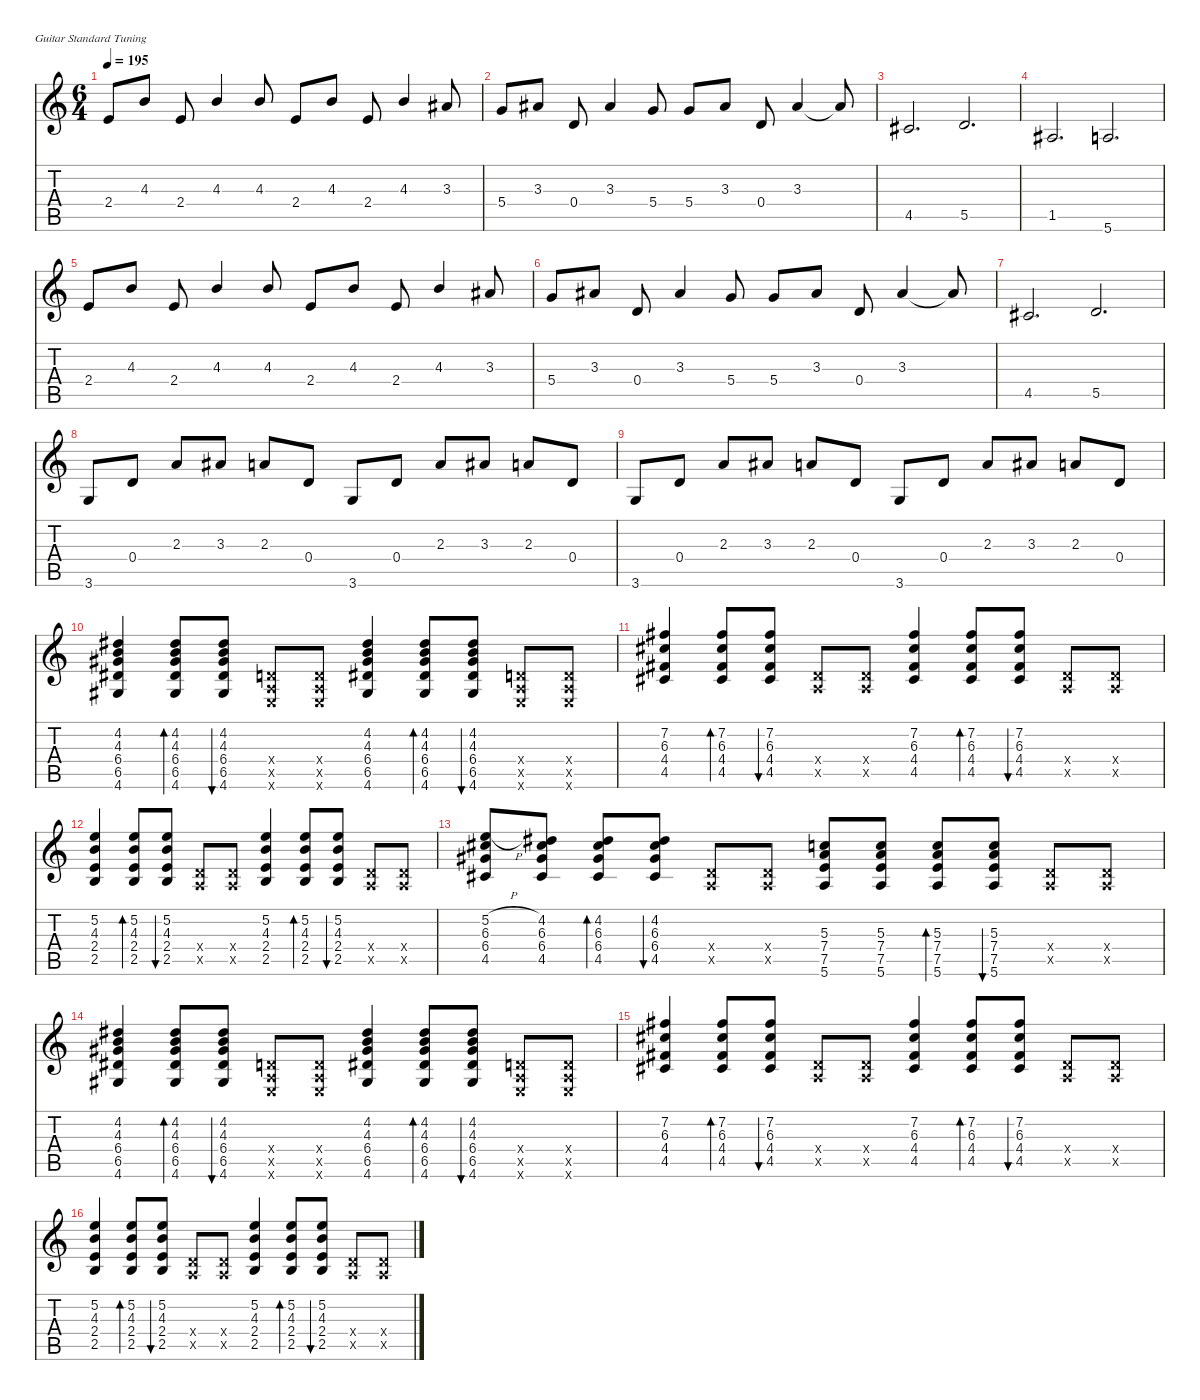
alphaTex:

\defaultSystemsLayout 4
\hideDynamics
\bracketExtendMode nobrackets
\singleTrackTrackNamePolicy hidden
\multiTrackTrackNamePolicy hidden
\firstSystemTrackNameMode fullname
\firstSystemTrackNameOrientation horizontal
\otherSystemsTrackNameOrientation horizontal
\track ("Guitar 1" "dist.guit.") {instrument distortionguitar}
\staff {score tabs}
\tuning (E4 B3 G3 D3 A2 E2)
\ts (6 4)
\tempo 195
\clef g2
\ks c
2.4.8{dy f beam Up} 4.3.8{beam Up} 2.4.8{beam Up} 4.3.4{beam Up} 4.3.8{beam Up} 2.4.8{beam Up} 4.3.8{beam Up} 2.4.8{beam Up} 4.3.4{beam Up} 3.3{acc #}.8{beam Up} |
5.4.8{beam Up} 3.3{acc #}.8{beam Up} 0.4.8{beam Up} 3.3{acc #}.4{beam Up} 5.4.8{beam Up} 5.4.8{beam Up} 3.3{acc #}.8{beam Up} 0.4.8{beam Up} 3.3{acc #}.4{beam Up} 3.3{t acc #}.8{beam Up} |
4.5{acc #}.2{d beam Up} 5.5.2{d beam Up} |
1.5{acc #}.2{d beam Up} 5.6.2{d beam Up} |
2.4.8{beam Up} 4.3.8{beam Up} 2.4.8{beam Up} 4.3.4{beam Up} 4.3.8{beam Up} 2.4.8{beam Up} 4.3.8{beam Up} 2.4.8{beam Up} 4.3.4{beam Up} 3.3{acc #}.8{beam Up} |
5.4.8{beam Up} 3.3{acc #}.8{beam Up} 0.4.8{beam Up} 3.3{acc #}.4{beam Up} 5.4.8{beam Up} 5.4.8{beam Up} 3.3{acc #}.8{beam Up} 0.4.8{beam Up} 3.3{acc #}.4{beam Up} 3.3{t acc #}.8{beam Up} |
4.5{acc #}.2{d beam Up} 5.5.2{d beam Up} |
3.6.8{instrument acousticguitarsteel beam Up} 0.4.8{beam Up} 2.3.8{beam Up} 3.3{acc #}.8{beam Up} 2.3.8{beam Up} 0.4.8{beam Up} 3.6.8{beam Up} 0.4.8{beam Up} 2.3.8{beam Up} 3.3{acc #}.8{beam Up} 2.3.8{beam Up} 0.4.8{beam Up} |
3.6.8{beam Up} 0.4.8{beam Up} 2.3.8{beam Up} 3.3{acc #}.8{beam Up} 2.3.8{beam Up} 0.4.8{beam Up} 3.6.8{beam Up} 0.4.8{beam Up} 2.3.8{beam Up} 3.3{acc #}.8{beam Up} 2.3.8{beam Up} 0.4.8{beam Up} |
(4.2{acc #} 4.3 6.4{acc #} 6.5{acc #} 4.6{acc #}).4{instrument distortionguitar beam Up} (4.2{acc #} 4.3 6.4{acc #} 6.5{acc #} 4.6{acc #}).8{bd 60 beam Up} (4.2{acc #} 4.3 6.4{acc #} 6.5{acc #} 4.6{acc #}).8{bu 60 beam Up} (0.4{x} 0.5{x} 0.6{x}).8{beam Up} (0.4{x} 0.5{x} 0.6{x}).8{beam Up} (4.2{acc #} 4.3 6.4{acc #} 6.5{acc #} 4.6{acc #}).4{beam Up} (4.2{acc #} 4.3 6.4{acc #} 6.5{acc #} 4.6{acc #}).8{bd 60 beam Up} (4.2{acc #} 4.3 6.4{acc #} 6.5{acc #} 4.6{acc #}).8{bu 60 beam Up} (0.4{x} 0.5{x} 0.6{x}).8{beam Up} (0.4{x} 0.5{x} 0.6{x}).8{beam Up} |
(7.2{acc #} 6.3{acc #} 4.4{acc #} 4.5{acc #}).4{beam Up} (7.2{acc #} 6.3{acc #} 4.4{acc #} 4.5{acc #}).8{bd 60 beam Up} (7.2{acc #} 6.3{acc #} 4.4{acc #} 4.5{acc #}).8{bu 60 beam Up} (0.4{x} 0.5{x}).8{beam Up} (0.4{x} 0.5{x}).8{beam Up} (7.2{acc #} 6.3{acc #} 4.4{acc #} 4.5{acc #}).4{beam Up} (7.2{acc #} 6.3{acc #} 4.4{acc #} 4.5{acc #}).8{bd 60 beam Up} (7.2{acc #} 6.3{acc #} 4.4{acc #} 4.5{acc #}).8{bu 60 beam Up} (0.4{x} 0.5{x}).8{beam Up} (0.4{x} 0.5{x}).8{beam Up} |
(5.2 4.3 2.4 2.5).4{beam Up} (5.2 4.3 2.4 2.5).8{bd 60 beam Up} (5.2 4.3 2.4 2.5).8{bu 60 beam Up} (0.4{x} 0.5{x}).8{beam Up} (0.4{x} 0.5{x}).8{beam Up} (5.2 4.3 2.4 2.5).4{beam Up} (5.2 4.3 2.4 2.5).8{bd 60 beam Up} (5.2 4.3 2.4 2.5).8{bu 60 beam Up} (0.4{x} 0.5{x}).8{beam Up} (0.4{x} 0.5{x}).8{beam Up} |
(5.2{h} 6.3{acc #} 6.4{acc #} 4.5{acc #}).8{beam Up} (4.2{acc #} 6.3{acc #} 6.4{acc #} 4.5{acc #}).8{beam Up} (4.2{acc #} 6.3{acc #} 6.4{acc #} 4.5{acc #}).8{bd 60 beam Up} (4.2{acc #} 6.3{acc #} 6.4{acc #} 4.5{acc #}).8{bu 60 beam Up} (0.4{x} 0.5{x}).8{beam Up} (0.4{x} 0.5{x}).8{beam Up} (5.3 7.4 7.5 5.6).8{beam Up} (5.3 7.4 7.5 5.6).8{beam Up} (5.3 7.4 7.5 5.6).8{bd 60 beam Up} (5.3 7.4 7.5 5.6).8{bu 60 beam Up} (0.4{x} 0.5{x}).8{beam Up} (0.4{x} 0.5{x}).8{beam Up} |
(4.2{acc #} 4.3 6.4{acc #} 6.5{acc #} 4.6{acc #}).4{beam Up} (4.2{acc #} 4.3 6.4{acc #} 6.5{acc #} 4.6{acc #}).8{bd 60 beam Up} (4.2{acc #} 4.3 6.4{acc #} 6.5{acc #} 4.6{acc #}).8{bu 60 beam Up} (0.4{x} 0.5{x} 0.6{x}).8{beam Up} (0.4{x} 0.5{x} 0.6{x}).8{beam Up} (4.2{acc #} 4.3 6.4{acc #} 6.5{acc #} 4.6{acc #}).4{beam Up} (4.2{acc #} 4.3 6.4{acc #} 6.5{acc #} 4.6{acc #}).8{bd 60 beam Up} (4.2{acc #} 4.3 6.4{acc #} 6.5{acc #} 4.6{acc #}).8{bu 60 beam Up} (0.4{x} 0.5{x} 0.6{x}).8{beam Up} (0.4{x} 0.5{x} 0.6{x}).8{beam Up} |
(7.2{acc #} 6.3{acc #} 4.4{acc #} 4.5{acc #}).4{beam Up} (7.2{acc #} 6.3{acc #} 4.4{acc #} 4.5{acc #}).8{bd 60 beam Up} (7.2{acc #} 6.3{acc #} 4.4{acc #} 4.5{acc #}).8{bu 60 beam Up} (0.4{x} 0.5{x}).8{beam Up} (0.4{x} 0.5{x}).8{beam Up} (7.2{acc #} 6.3{acc #} 4.4{acc #} 4.5{acc #}).4{beam Up} (7.2{acc #} 6.3{acc #} 4.4{acc #} 4.5{acc #}).8{bd 60 beam Up} (7.2{acc #} 6.3{acc #} 4.4{acc #} 4.5{acc #}).8{bu 60 beam Up} (0.4{x} 0.5{x}).8{beam Up} (0.4{x} 0.5{x}).8{beam Up} |
(5.2 4.3 2.4 2.5).4{beam Up} (5.2 4.3 2.4 2.5).8{bd 60 beam Up} (5.2 4.3 2.4 2.5).8{bu 60 beam Up} (0.4{x} 0.5{x}).8{beam Up} (0.4{x} 0.5{x}).8{beam Up} (5.2 4.3 2.4 2.5).4{beam Up} (5.2 4.3 2.4 2.5).8{bd 60 beam Up} (5.2 4.3 2.4 2.5).8{bu 60 beam Up} (0.4{x} 0.5{x}).8{beam Up} (0.4{x} 0.5{x}).8{beam Up}
